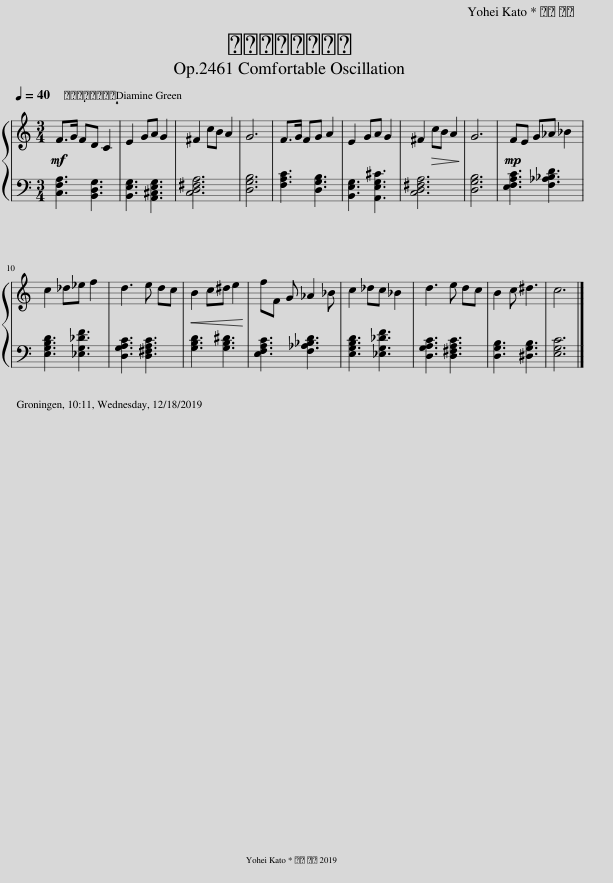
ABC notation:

X:1
%%score { 1 | 2 }
L:1/8
Q:1/4=40
M:3/4
I:linebreak $
K:C
V:1 treble
V:2 bass
V:1
!mf! F>G FD C2 | E2 GA G2 | ^F2 cB A2 | G6 | F>G FG A2 | %5
 E2 GA G2 | ^F2!>(! cB A2!>)! | G6 |!mp! FE G_A _B2 |$ c2 _d_e f2 | %10
 d3 e dc |!<(! B2 c^d e2!<)! | fF G _A2 _B | c2 _dc _B2 | d3 e dc | %15
 B2 c ^d3 | c6 |] %17
V:2
 [C,F,A,]3 [B,,D,G,]3 | [B,,E,G,]3 [A,,^C,E,G,]3 | [C,D,^F,A,]6 | [D,G,B,]6 | [F,A,C]3 [D,G,B,]3 | %5
 [B,,E,G,]3 [A,,E,G,^C]3 | [C,D,^F,A,]6 | [D,G,B,]6 | [E,F,A,C]3 [F,_A,_B,D]3 |$ [E,G,B,D]3 [_E,G,_DF]3 | %10
 [D,G,A,C]3 [D,^F,A,C]3 | [G,B,D]3 [G,B,^D]3 | [E,F,A,C]3 [F,_A,_B,D]3 | [E,G,B,D]3 [_E,G,_DF]3 | [D,G,A,C]3 [D,^F,A,C]3 | %15
 [D,G,B,]3 [^D,G,B,]3 | [E,G,C]6 |] %17
